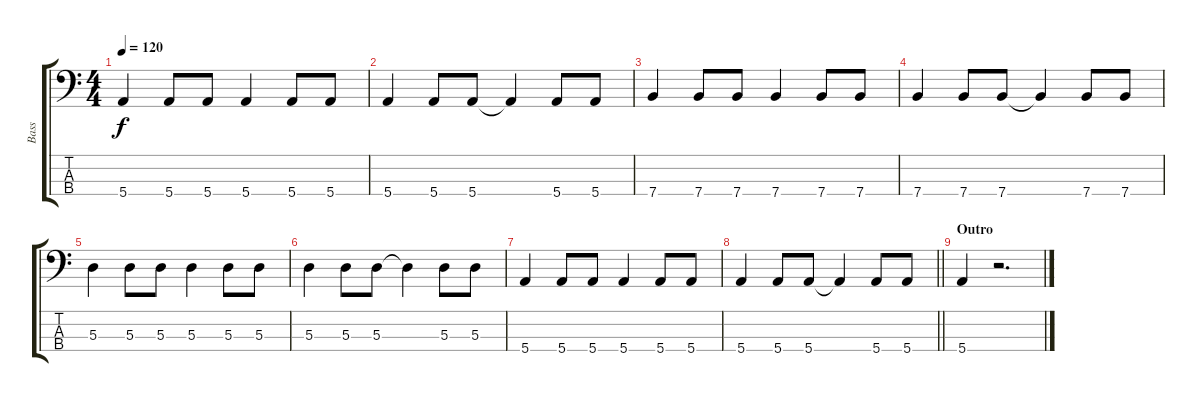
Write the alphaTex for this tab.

\track ("Bass" "Bass") {instrument electricbassfinger}
\staff {score tabs}
\tuning (G2 D2 A1 E1) {hide}
\ts (4 4)
\tempo 120
\clef f4
\ks c
5.4.4{dy f} 5.4.8 5.4.8 5.4.4 5.4.8 5.4.8 |
5.4.4 5.4.8 5.4.8 5.4{t}.4 5.4.8 5.4.8 |
7.4.4 7.4.8 7.4.8 7.4.4 7.4.8 7.4.8 |
7.4.4 7.4.8 7.4.8 7.4{t}.4 7.4.8 7.4.8 |
5.3.4 5.3.8 5.3.8 5.3.4 5.3.8 5.3.8 |
5.3.4 5.3.8 5.3.8 5.3{t}.4 5.3.8 5.3.8 |
5.4.4 5.4.8 5.4.8 5.4.4 5.4.8 5.4.8 |
\barLineRight lightlight
5.4.4 5.4.8 5.4.8 5.4{t}.4 5.4.8 5.4.8 |
\section ("" "Outro")
5.4.4 r.2{d}
